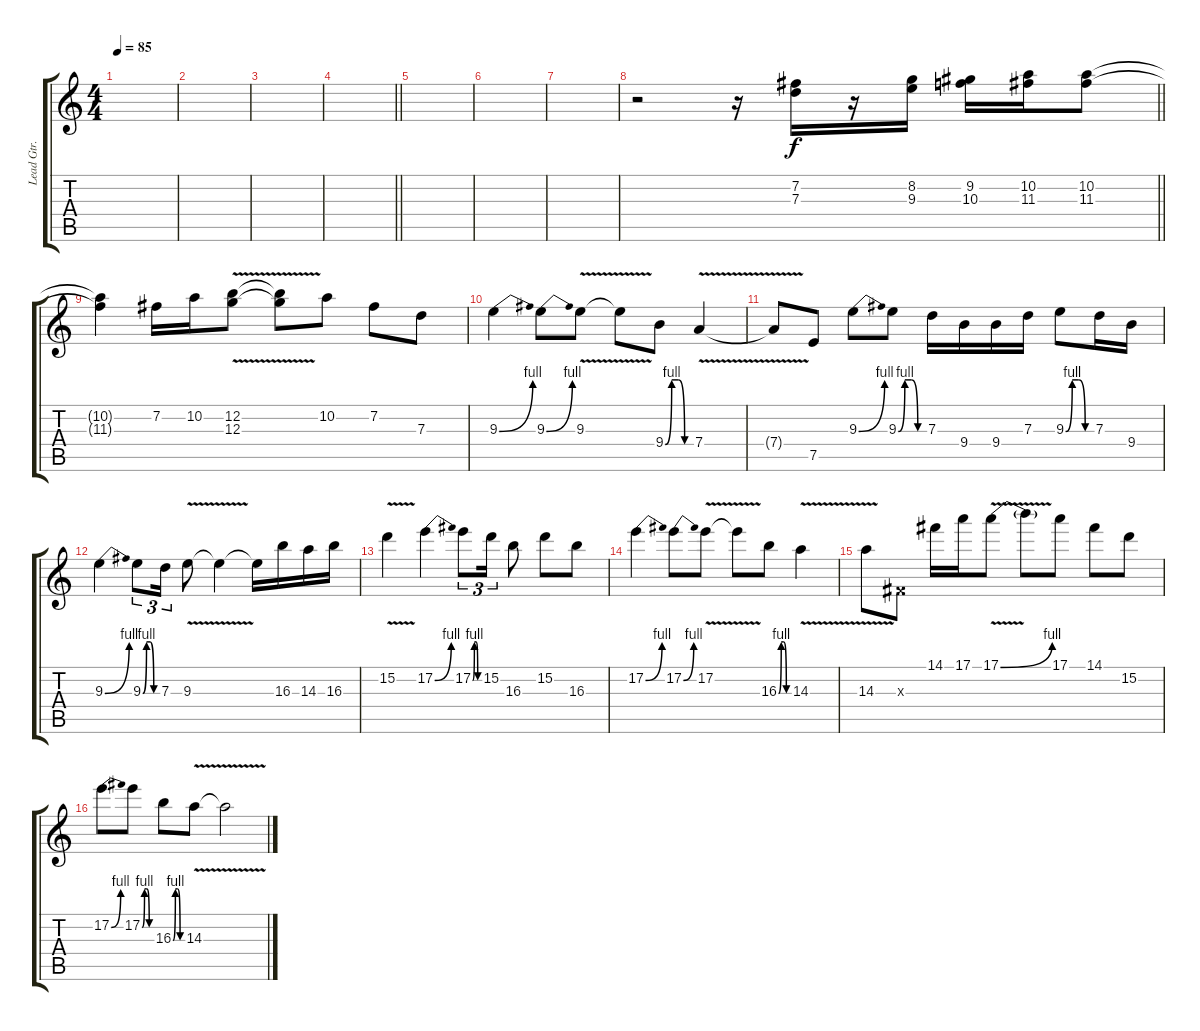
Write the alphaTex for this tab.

\track ("Lead Gtr." "Lead Gtr.") {instrument distortionguitar}
\staff {score tabs}
\tuning (E4 B3 G3 D3 A2 E2) {hide}
\ts (4 4)
\tempo 85
\clef g2
\ks c
|
|
|
\barLineRight lightlight
|
\section ("" "")
|
|
|
\barLineRight lightlight
r.2{volume 16} r.16 (7.2 7.3).16 r.16 (8.2 9.3).16 (9.2 10.3).16 (10.2 11.3).16 (10.2 11.3).8 |
\section ("" "")
(10.2{t} 11.3{t}).4 7.2.16 10.2.16 (12.2{v} 12.3{v}).8 (12.2{t} 12.3{t}).8 10.2.8 7.2.8 7.3.8 |
9.3{be (bend 0 0 60 4)}.4 9.3{be (bend 0 0 60 4)}.8 9.3{v}.8 9.3{t}.8 9.4{be (custom 0 0 15 4 30 4 45 0 60 0)}.8 7.4{v}.4 |
7.4{t}.8 7.5.8 9.3{be (bend 0 0 60 4)}.8 9.3{be (custom 0 0 15 4 30 4 45 0 60 0)}.8 7.3.16 9.4.16 9.4.16 7.3.16 9.3{be (custom 0 0 15 4 30 4 45 0 60 0)}.8 7.3.16 9.4.16 |
9.3{be (bend 0 0 60 4)}.4 9.3{be (custom 0 0 15 4 30 4 45 0 60 0)}.8{tu (3 2)} 7.3.16{tu (3 2)} 9.3{v}.8 9.3{t}.4 9.3{t}.16 16.3.16 14.3.16 16.3.16 |
15.2{v}.4 17.2{be (bend 0 0 60 4)}.4 17.2{be (custom 0 0 15 4 30 4 45 0 60 0)}.8{tu (3 2)} 15.2.16{tu (3 2)} 16.3.8 15.2.8 16.3.8 |
17.2{be (bend 0 0 60 4)}.4 17.2{be (bend 0 0 60 4)}.8 17.2{v}.8 17.2{t}.8 16.3{be (custom 0 0 15 4 30 4 45 0 60 0)}.8 14.3{v}.4 |
14.3{v}.8 -1.3{x}.8 14.1.16 17.1.16 17.1{be (bend 0 0 60 4) v}.8 17.1{t}.8 17.1.8 14.1.8 15.2.8 |
17.2{be (bend 0 0 60 4)}.8 17.2{be (custom 0 0 15 4 30 4 45 0 60 0)}.8 16.3{be (custom 0 0 15 4 30 4 45 0 60 0)}.8 14.3{v}.8 14.3{t}.2
